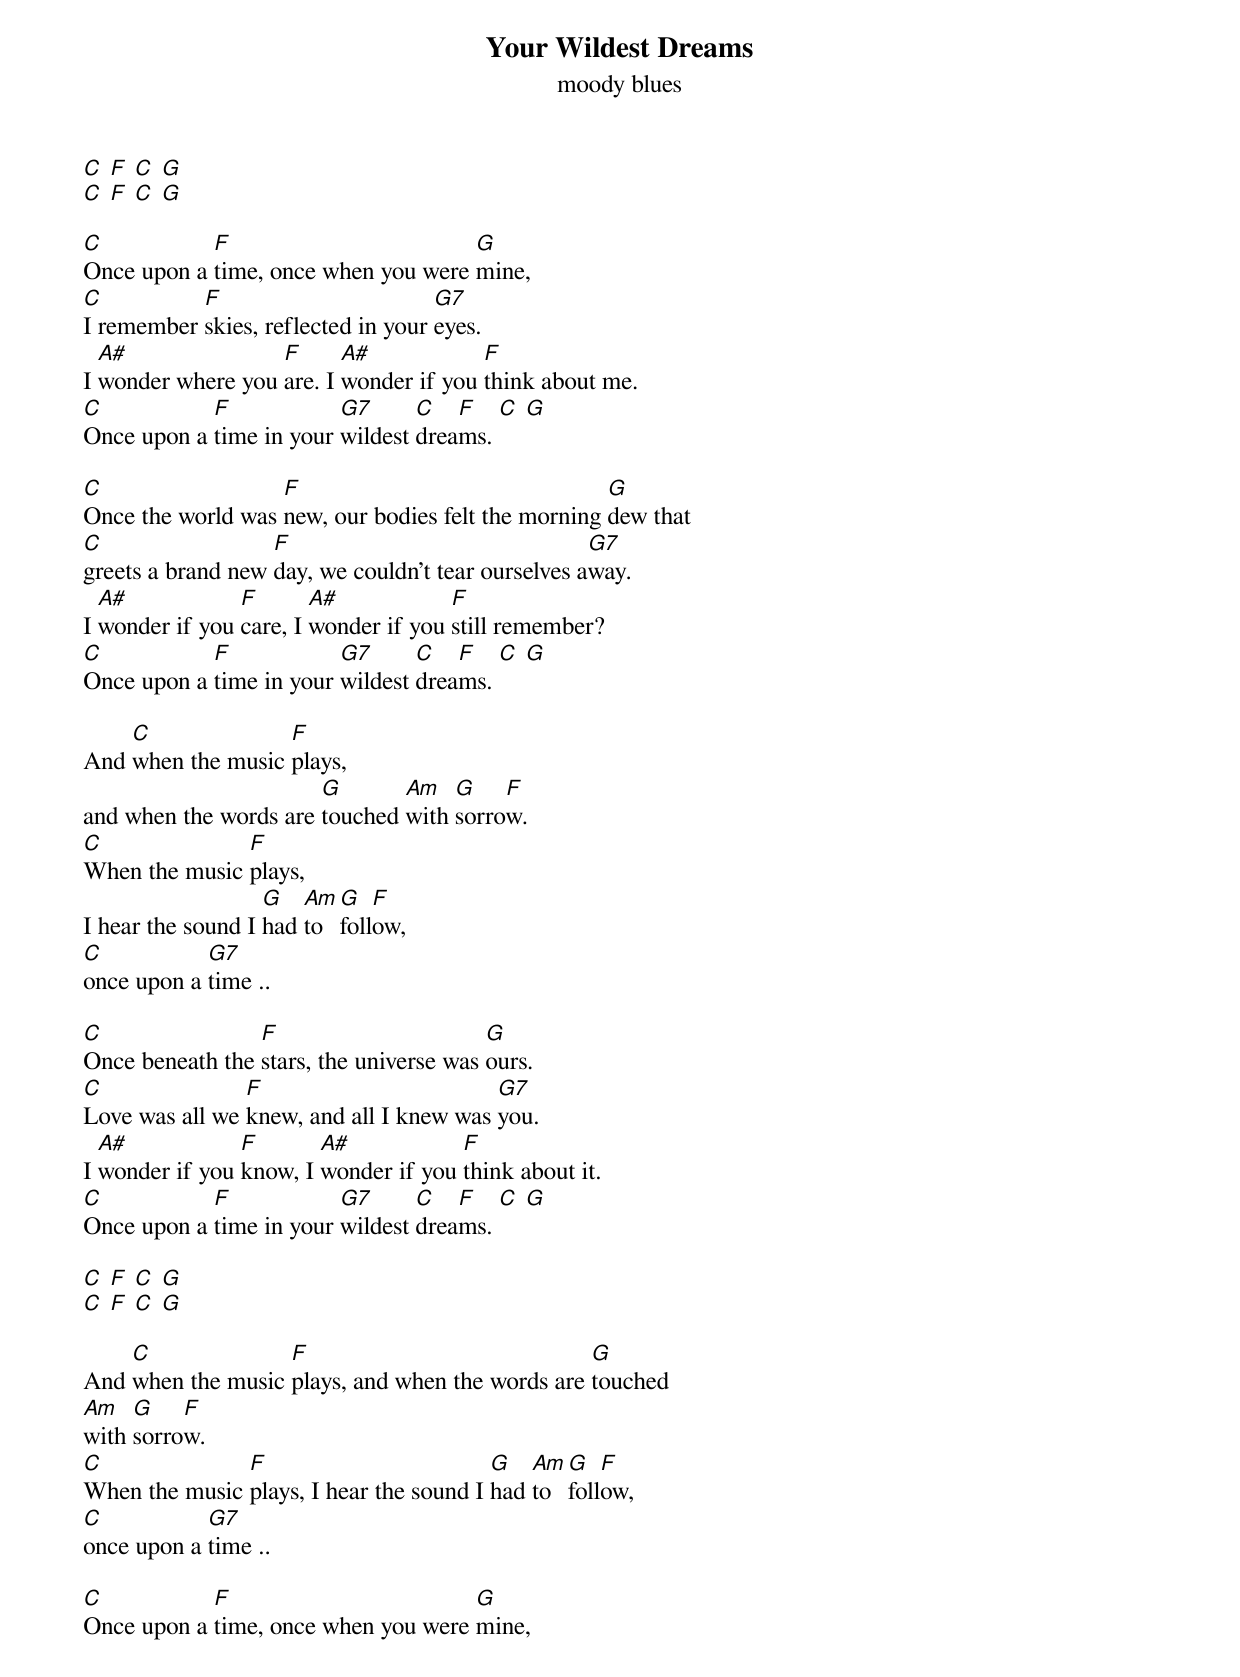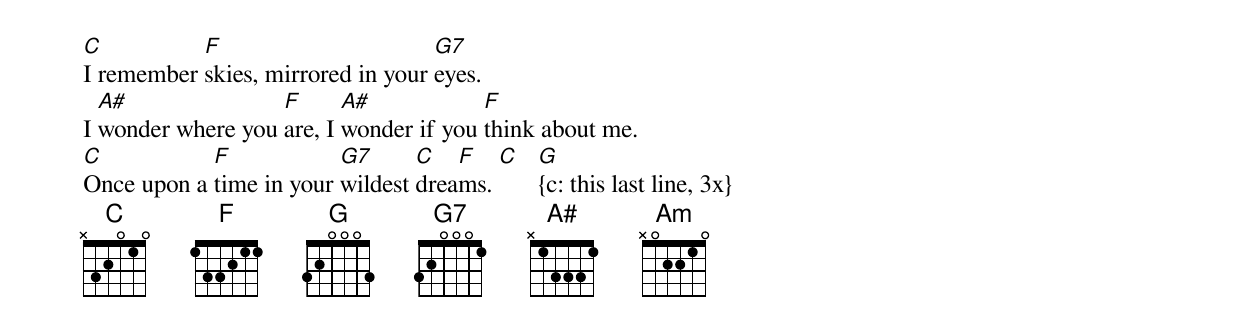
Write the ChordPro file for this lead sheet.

{title: Your Wildest Dreams}
{subtitle: moody blues}
{c:}
[C] [F] [C] [G]
[C] [F] [C] [G]

[C]Once upon a [F]time, once when you were [G]mine,
[C]I remember [F]skies, reflected in your [G7]eyes.
I [A#]wonder where you [F]are. I [A#]wonder if you [F]think about me.
[C]Once upon a [F]time in your [G7]wildest [C]drea[F]ms. [C] [G]

[C]Once the world was [F]new, our bodies felt the morning [G]dew that
[C]greets a brand new [F]day, we couldn't tear ourselves a[G7]way.
I [A#]wonder if you [F]care, I [A#]wonder if you [F]still remember?
[C]Once upon a [F]time in your [G7]wildest [C]drea[F]ms. [C] [G]

And [C]when the music [F]plays,
and when the words are [G]touched [Am]with [G]sorro[F]w.
[C]When the music [F]plays,
I hear the sound I [G]had [Am]to [G]foll[F]ow,
[C]once upon a [G7]time ..

[C]Once beneath the [F]stars, the universe was [G]ours.
[C]Love was all we [F]knew, and all I knew was [G7]you.
I [A#]wonder if you [F]know, I [A#]wonder if you [F]think about it.
[C]Once upon a [F]time in your [G7]wildest [C]drea[F]ms. [C] [G]

[C] [F] [C] [G]
[C] [F] [C] [G]

And [C]when the music [F]plays, and when the words are [G]touched
[Am]with [G]sorro[F]w.
[C]When the music [F]plays, I hear the sound I [G]had [Am]to [G]foll[F]ow,
[C]once upon a [G7]time ..

[C]Once upon a [F]time, once when you were [G]mine,
[C]I remember [F]skies, mirrored in your [G7]eyes.
I [A#]wonder where you [F]are, I [A#]wonder if you [F]think about me.
[C]Once upon a [F]time in your [G7]wildest [C]drea[F]ms. [C]   [G]{c: this last line, 3x}
